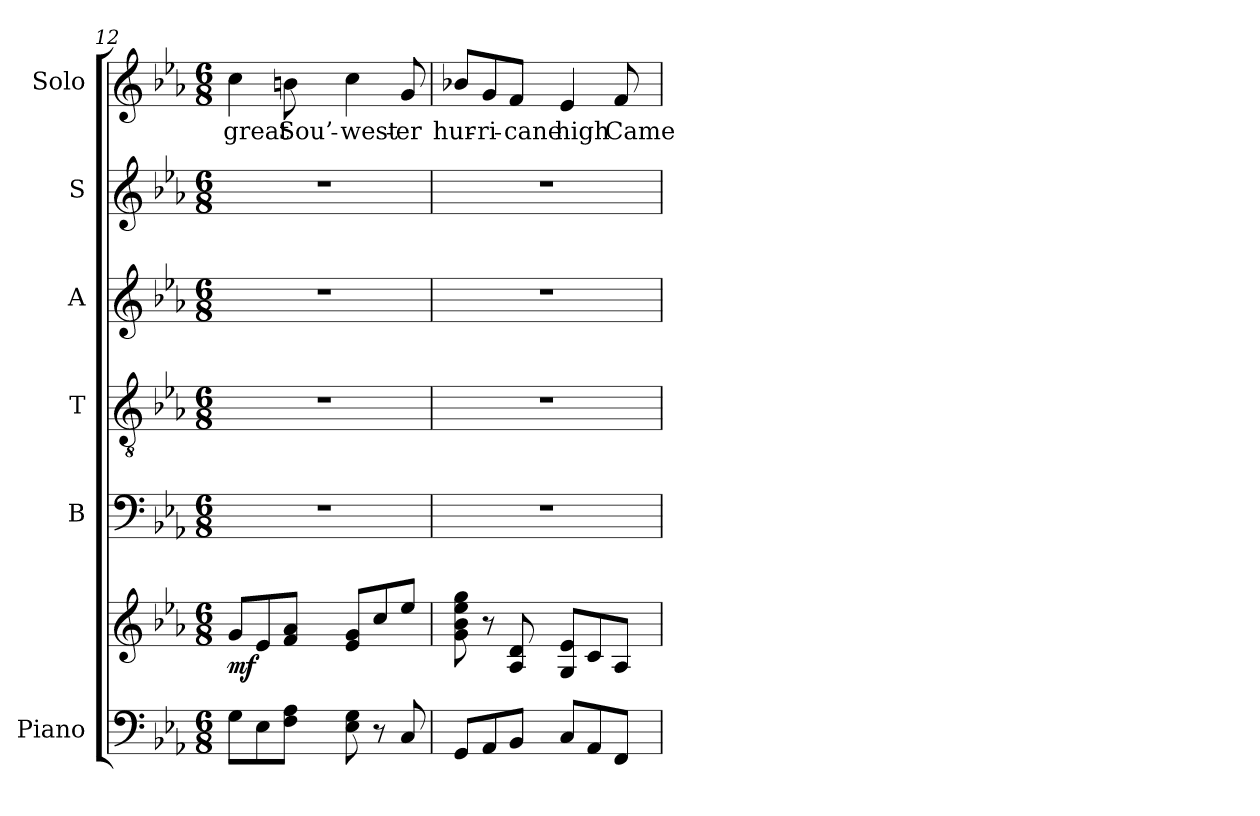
**kern	**kern	**dynam	**kern	**kern	**kern	**kern	**kern	**text
*part6	*part6	*part6	*part5	*part4	*part3	*part2	*part1	*part1
*staff7	*staff6	*staff6/7	*staff5	*staff4	*staff3	*staff2	*staff1	*staff1
*I"Piano	*	*	*I"B	*I"T	*I"A	*I"S	*I"Solo	*
*I'Pno	*	*	*I'B	*I'T	*I'A	*I'S	*	*
*clefF4	*clefG2	*	*clefF4	*clefGv2	*clefG2	*clefG2	*clefG2	*
*k[b-e-a-]	*k[b-e-a-]	*	*k[b-e-a-]	*k[b-e-a-]	*k[b-e-a-]	*k[b-e-a-]	*k[b-e-a-]	*
*M6/8	*M6/8	*	*M6/8	*M6/8	*M6/8	*M6/8	*M6/8	*
=12	=12	=12	=12	=12	=12	=12	=12	=12
!	!	!LO:DY:b	!	!	!	!	!	!LO:LY:b
8G\L	8g/L	mf	2.r	2.r	2.r	2.r	4cc\	great
8E-\	8e-/	.	.	.	.	.	.	.
!	!	!	!	!	!	!	!	!LO:LY:b
8F\ 8A-\J	8f/ 8a-/J	.	.	.	.	.	8bn\	Sou’-
!	!	!	!	!	!	!	!	!LO:LY:b
8E-\ 8G\	8e-/ 8g/L	.	.	.	.	.	4cc\	-west-
8r	8cc/	.	.	.	.	.	.	.
!	!	!	!	!	!	!	!	!LO:LY:b
8C/	8ee-/J	.	.	.	.	.	8g/	-er
=13	=13	=13	=13	=13	=13	=13	=13	=13
!	!	!	!	!	!	!	!	!LO:LY:b
8GG/L	8g\ 8b-\ 8ee-\ 8gg\	.	2.r	2.r	2.r	2.r	8b-X/L	hur-
!	!	!	!	!	!	!	!	!LO:LY:b
8AA-/	8r	.	.	.	.	.	8g/	-ri-
!	!	!	!	!	!	!	!	!LO:LY:b
8BB-/J	8A-/ 8d/	.	.	.	.	.	8f/J	-cane
!	!	!	!	!	!	!	!	!LO:LY:b
8C/L	8G/ 8e-/L	.	.	.	.	.	4e-/	high
8AA-/	8c/	.	.	.	.	.	.	.
!	!	!	!	!	!	!	!	!LO:LY:b
8FF/J	8A-/J	.	.	.	.	.	8f/	Came
=	=	=	=	=	=	=	=	=
*-	*-	*-	*-	*-	*-	*-	*-	*-
